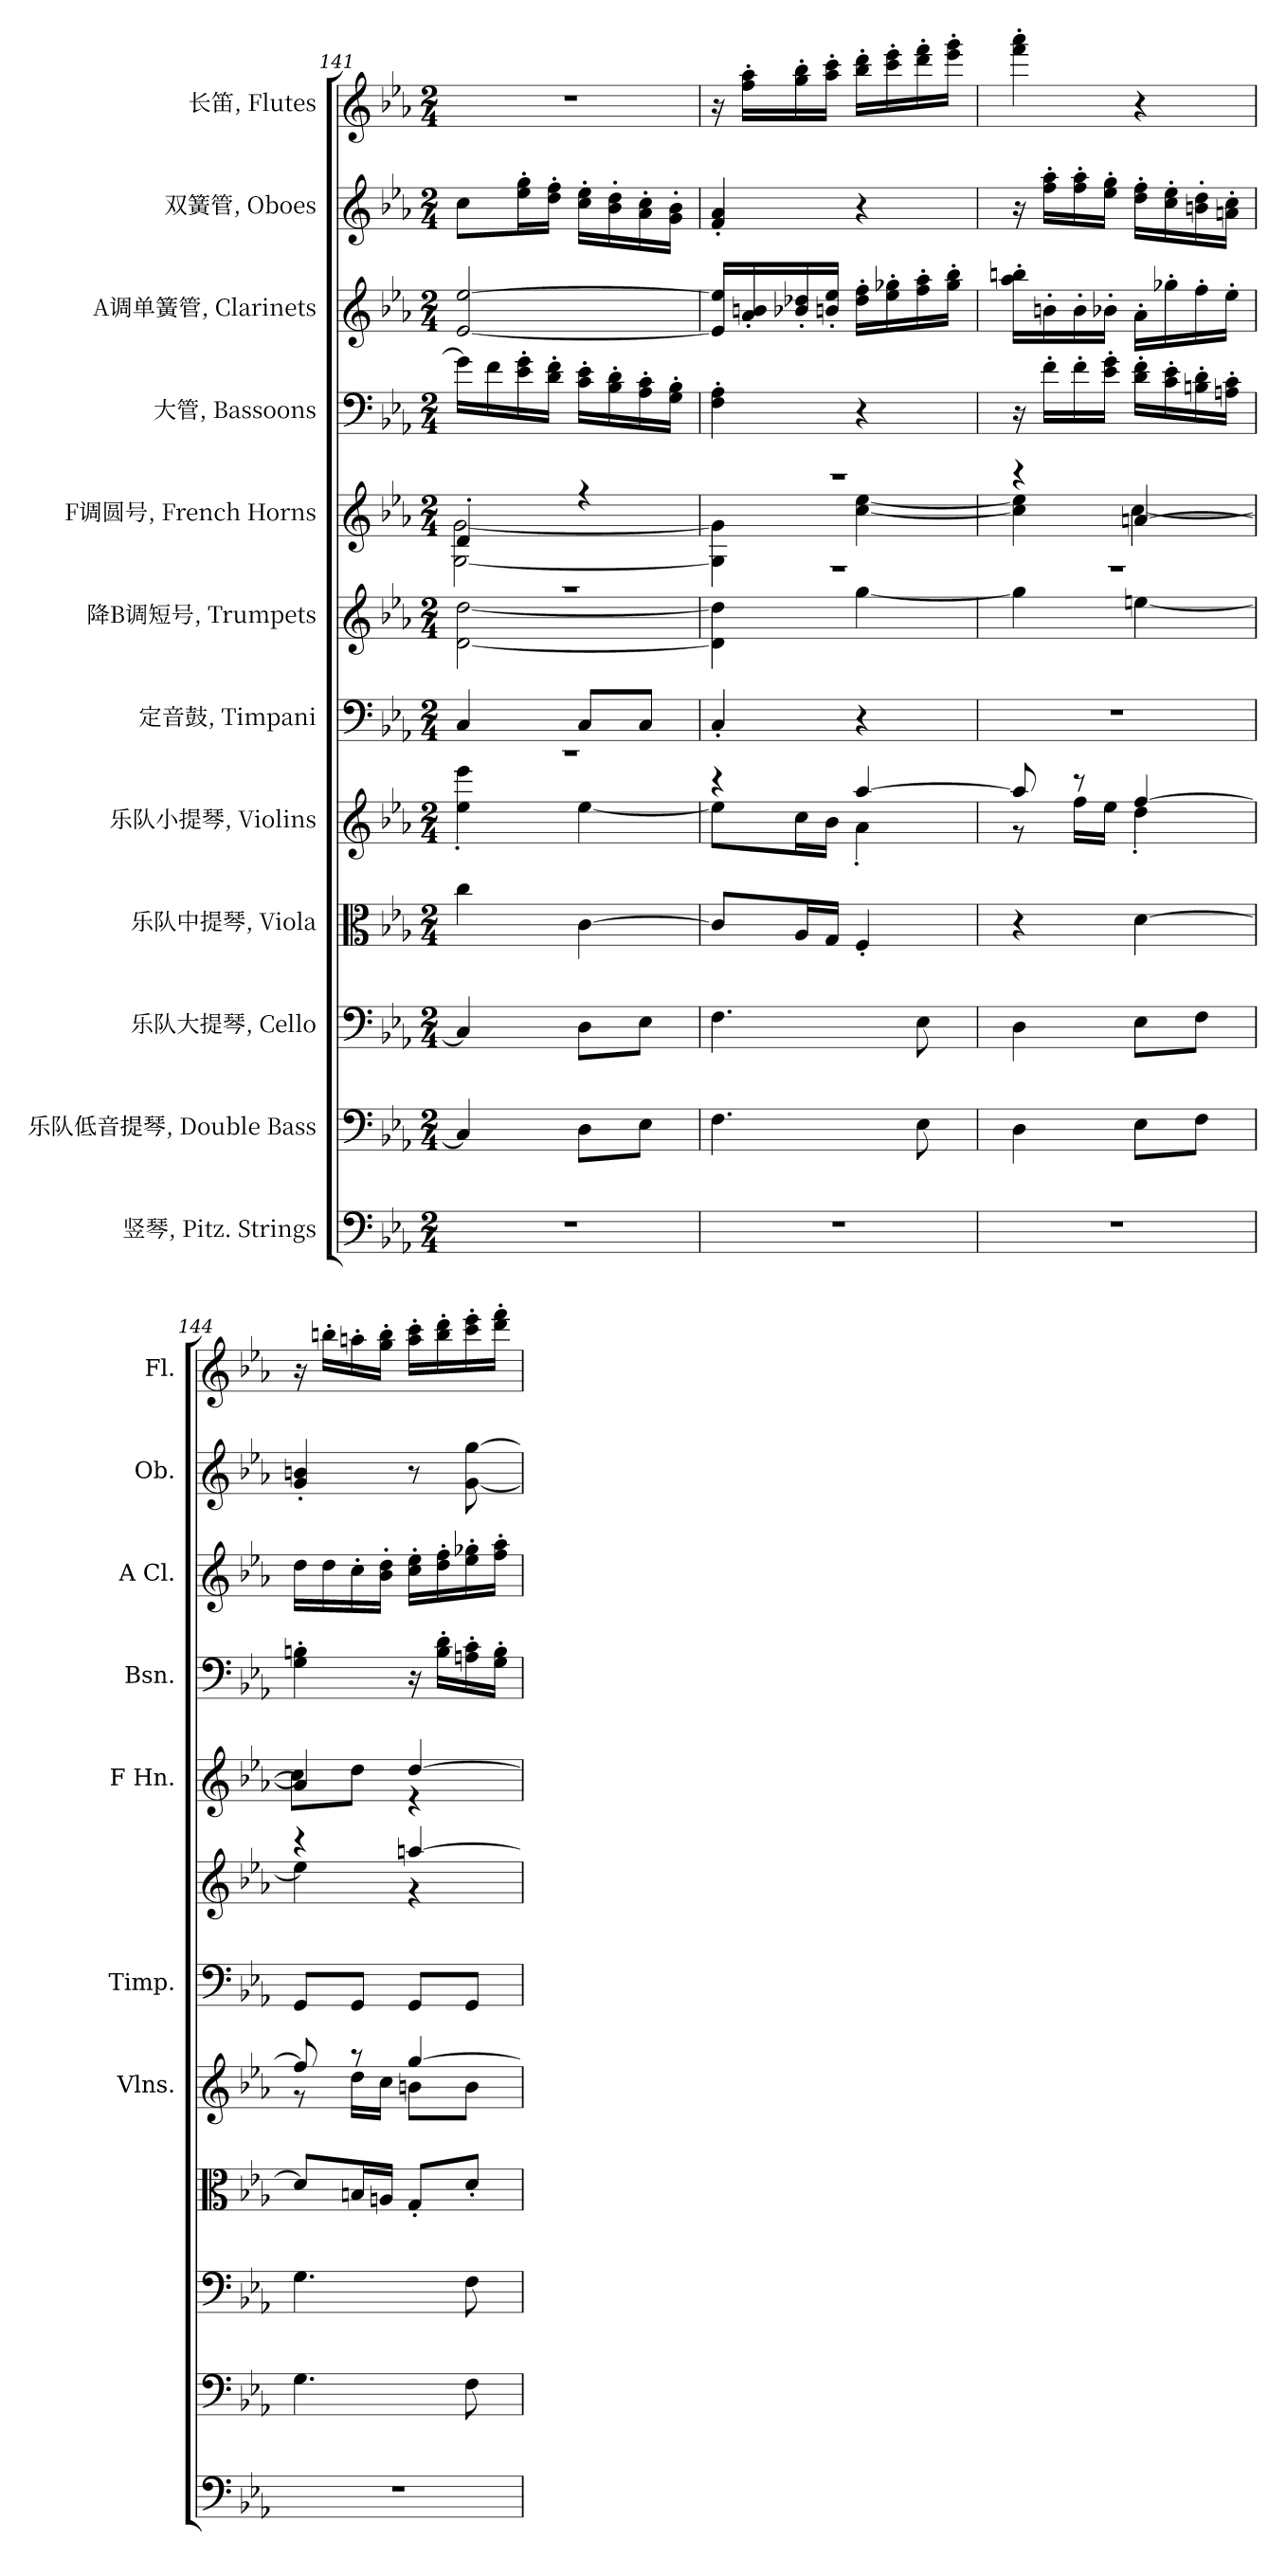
**kern	**kern	**kern	**kern	**kern	**kern	**kern	**kern	**kern	**kern	**kern	**kern
*part12	*part11	*part10	*part9	*part8	*part7	*part6	*part5	*part4	*part3	*part2	*part1
*staff12	*staff11	*staff10	*staff9	*staff8	*staff7	*staff6	*staff5	*staff4	*staff3	*staff2	*staff1
*I"竖琴, Pitz. Strings	*I"乐队低音提琴, Double Bass	*I"乐队大提琴, Cello	*I"乐队中提琴, Viola	*I"乐队小提琴, Violins	*I"定音鼓, Timpani	*I"降B调短号, Trumpets	*I"F调圆号, French Horns	*I"大管, Bassoons	*I"A调单簧管, Clarinets	*I"双簧管, Oboes	*I"长笛, Flutes
*	*	*	*	*I'Vlns.	*I'Timp.	*	*I'F Hn.	*I'Bsn.	*I'A Cl.	*I'Ob.	*I'Fl.
*clefF4	*clefF4	*clefF4	*clefC3	*clefG2	*clefF4	*clefG2	*clefG2	*clefF4	*clefG2	*clefG2	*clefG2
*	*ITrd7c12	*	*	*	*	*ITrd1c2	*ITrd4c7	*	*ITrd2c3	*	*
*k[b-e-a-]	*k[b-e-a-]	*k[b-e-a-]	*k[b-e-a-]	*k[b-e-a-]	*k[b-e-a-]	*k[b-e-a-d-g-]	*k[b-e-a-d-]	*k[b-e-a-]	*k[]	*k[b-e-a-]	*k[b-e-a-]
*M2/4	*M2/4	*M2/4	*M2/4	*M2/4	*M2/4	*M2/4	*M2/4	*M2/4	*M2/4	*M2/4	*M2/4
=141	=141	=141	=141	=141	=141	=141	=141	=141	=141	=141	=141
*	*	*	*	*^	*	*^	*^	*	*	*	*
2r	4CC/]	4C/]	4cc\	2r	4ee-\' 4eee-\'	4C/	2r	[2c\ [2cc\	4G'/	[2C\ [2c\	16g\LL]	[2c/ [2cc/	8cc\L	2r
.	.	.	.	.	.	.	.	.	.	.	16f\	.	.	.
.	.	.	.	.	.	.	.	.	.	.	16e-\' 16g\'	.	16ee-\' 16gg\'L	.
.	.	.	.	.	.	.	.	.	.	.	16d\' 16f\'JJ	.	16dd\' 16ff\'JJ	.
.	8DD\L	8D\L	[4c\	.	[4ee-\	8C/L	.	.	4r	.	16c\' 16e-\'LL	.	16cc\' 16ee-\'LL	.
.	.	.	.	.	.	.	.	.	.	.	16B-\' 16d\'	.	16b-\' 16dd\'	.
.	8EE-\J	8E-\J	.	.	.	8C/J	.	.	.	.	16A-\' 16c\'	.	16a-\' 16cc\'	.
.	.	.	.	.	.	.	.	.	.	.	16G\' 16B-\'JJ	.	16g\' 16b-\'JJ	.
!!LO:PB:g=z
=142	=142	=142	=142	=142	=142	=142	=142	=142	=142	=142	=142	=142	=142	=142
2r	4.FF\	4.F\	8c/L]	4r	8ee-\L]	4C'/	2r	4c\] 4cc\]	2r	4C\] 4c\]	4F\' 4A-\'	16c/] 16cc/]LL	4f/' 4a-/'	16r
.	.	.	.	.	.	.	.	.	.	.	.	16f/' 16g#X/'	.	16ff\' 16aa-\'LL
.	.	.	16A-/L	.	16cc\L	.	.	.	.	.	.	16gn/' 16b-X/'	.	16gg\' 16bb-\'
.	.	.	16G/JJ	.	16b-\JJ	.	.	.	.	.	.	16g#X/' 16cc/'JJ	.	16aa-\' 16ccc\'JJ
.	.	.	4F'/	[4aa-/	4a-'\	4r	.	[4ff\	.	[4f\ [4a-\	4r	16b-\' 16dd\'LL	4r	16bb-\' 16ddd\'LL
.	.	.	.	.	.	.	.	.	.	.	.	16cc\' 16ee-X\'	.	16ccc\' 16eee-\'
.	8EE-\	8E-\	.	.	.	.	.	.	.	.	.	16dd\' 16ff\'	.	16ddd\' 16fff\'
.	.	.	.	.	.	.	.	.	.	.	.	16ee-\' 16gg\'JJ	.	16eee-\' 16ggg\'JJ
=143	=143	=143	=143	=143	=143	=143	=143	=143	=143	=143	=143	=143	=143	=143
2r	4DD\	4D\	4r	8aa-/]	8r	2r	2r	4ff\]	4r	4f\] 4a-\]	16r	16ff\' 16gg#X\'LL	16r	4fff\' 4aaa-\'
.	.	.	.	.	.	.	.	.	.	.	16f'\LL	16g#X'\	16ff\' 16aa-\'LL	.
.	.	.	.	8r	16ff\LL	.	.	.	.	.	16f'\	16g#'\	16ff\' 16aa-\'	.
.	.	.	.	.	16ee-\JJ	.	.	.	.	.	16e-\' 16g\'JJ	16gn'\JJ	16ee-\' 16gg\'JJ	.
.	8EE-\L	8E-\L	[4d\	[4ff/	4dd'\	.	.	[4ddn\	[4dn/	[4f\	16d\' 16f\'LL	16f'\LL	16dd\' 16ff\'LL	4r
.	.	.	.	.	.	.	.	.	.	.	16c\' 16e-\'	16ee-X'\	16cc\' 16ee-\'	.
.	8FF\J	8F\J	.	.	.	.	.	.	.	.	16Bn\' 16d\'	16dd'\	16bn\' 16dd\'	.
.	.	.	.	.	.	.	.	.	.	.	16An\' 16c\'JJ	16cc'\JJ	16an\' 16cc\'JJ	.
=144	=144	=144	=144	=144	=144	=144	=144	=144	=144	=144	=144	=144	=144	=144
2r	4.GG\	4.G\	8d/L]	8ff/]	8r	8GG/L	4r	4dd\]	4d/]	8f\L]	4G\' 4Bn\'	16b\LL	4g/' 4bn/'	16r
.	.	.	.	.	.	.	.	.	.	.	.	16b\	.	16bbn'\LL
.	.	.	16Bn/L	8r	16dd\LL	8GG/J	.	.	.	8g\J	.	16a'\	.	16aan'\
.	.	.	16An/JJ	.	16cc\JJ	.	.	.	.	.	.	16g\' 16b\'JJ	.	16gg\' 16bb\'JJ
.	.	.	8G'/L	[4gg/	8bn\L	8GG/L	[4ggn/	4r	[4g/	4r	16r	16a\' 16cc\'LL	8r	16aa\' 16ccc\'LL
.	.	.	.	.	.	.	.	.	.	.	16B\' 16d\'LL	16b\' 16dd\'	.	16bb\' 16ddd\'
.	8FF\	8F\	8d'/J	.	8b\J	8GG/J	.	.	.	.	16An\' 16c\'	16cc\' 16ee-X\'	[8g\ [8gg\	16ccc\' 16eee-\'
.	.	.	.	.	.	.	.	.	.	.	16G\' 16B\'JJ	16dd\' 16ff\'JJ	.	16ddd\' 16fff\'JJ
*	*	*	*	*	*	*	*v	*v	*	*	*	*	*	*
*	*	*	*	*v	*v	*	*	*v	*v	*	*	*	*
=	=	=	=	=	=	=	=	=	=	=	=
*-	*-	*-	*-	*-	*-	*-	*-	*-	*-	*-	*-
